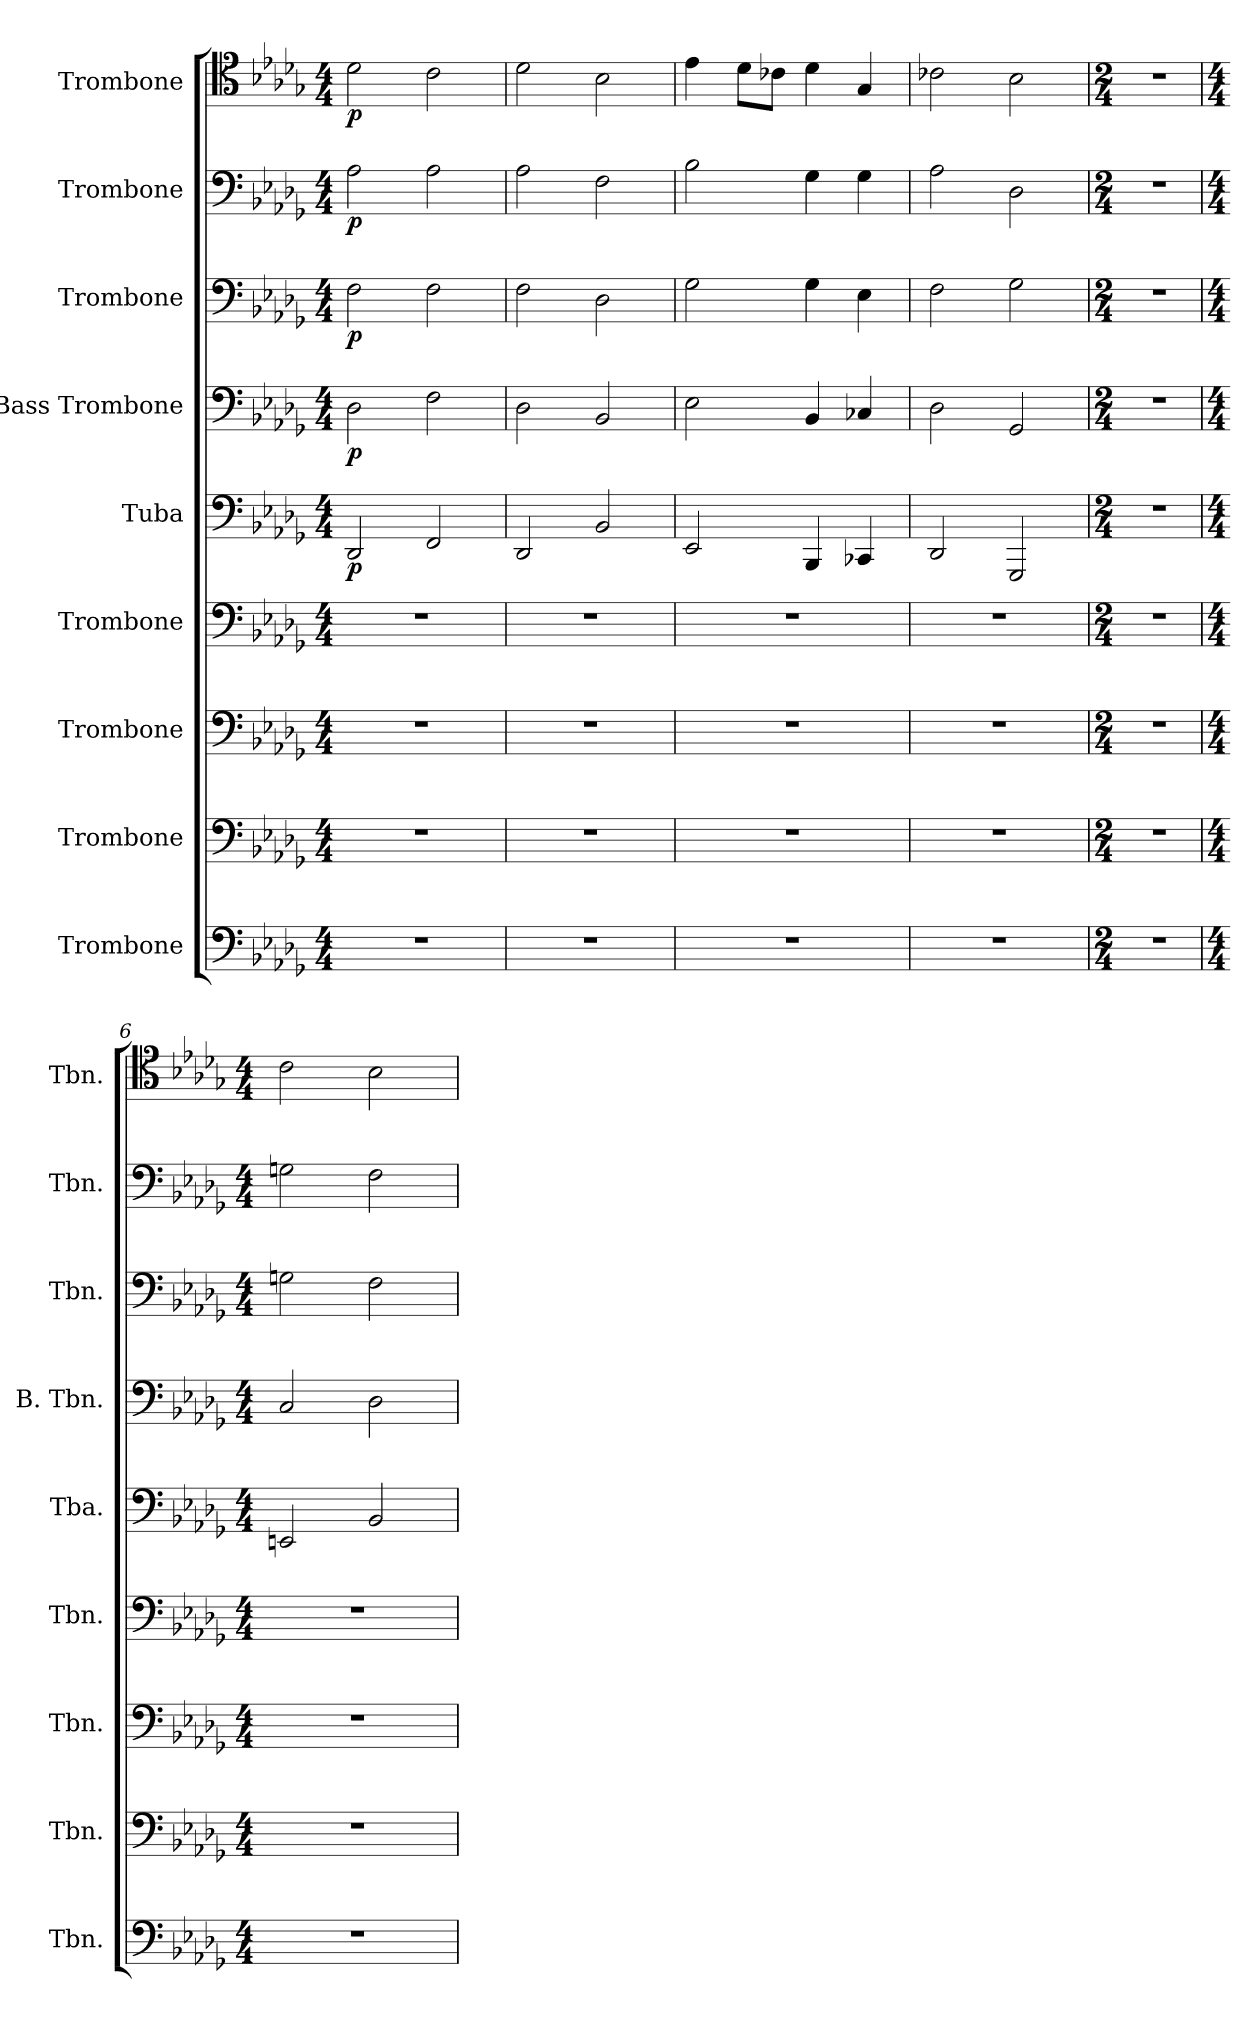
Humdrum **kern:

**kern	**kern	**kern	**kern	**kern	**dynam	**kern	**dynam	**kern	**dynam	**kern	**dynam	**kern	**dynam
*part9	*part8	*part7	*part6	*part5	*part5	*part4	*part4	*part3	*part3	*part2	*part2	*part1	*part1
*staff9	*staff8	*staff7	*staff6	*staff5	*staff5	*staff4	*staff4	*staff3	*staff3	*staff2	*staff2	*staff1	*staff1
*I"Trombone	*I"Trombone	*I"Trombone	*I"Trombone	*I"Tuba	*	*I"Bass Trombone	*	*I"Trombone	*	*I"Trombone	*	*I"Trombone	*
*I'Tbn.	*I'Tbn.	*I'Tbn.	*I'Tbn.	*I'Tba.	*	*I'B. Tbn.	*	*I'Tbn.	*	*I'Tbn.	*	*I'Tbn.	*
*clefF4	*clefF4	*clefF4	*clefF4	*clefF4	*	*clefF4	*	*clefF4	*	*clefF4	*	*clefC4	*
*k[b-e-a-d-g-]	*k[b-e-a-d-g-]	*k[b-e-a-d-g-]	*k[b-e-a-d-g-]	*k[b-e-a-d-g-]	*	*k[b-e-a-d-g-]	*	*k[b-e-a-d-g-]	*	*k[b-e-a-d-g-]	*	*k[b-e-a-d-g-]	*
*M4/4	*M4/4	*M4/4	*M4/4	*M4/4	*	*M4/4	*	*M4/4	*	*M4/4	*	*M4/4	*
*MM70	*MM70	*MM70	*MM70	*MM70	*	*MM70	*	*MM70	*	*MM70	*	*MM70	*
=1	=1	=1	=1	=1	=1	=1	=1	=1	=1	=1	=1	=1	=1
!	!	!	!	!	!LO:DY:b	!	!LO:DY:b	!	!LO:DY:b	!	!LO:DY:b	!	!LO:DY:b
1r	1r	1r	1r	2DD-/	p	2D-\	p	2F\	p	2A-\	p	2d-\	p
.	.	.	.	2FF/	.	2F\	.	2F\	.	2A-\	.	2c\	.
=2	=2	=2	=2	=2	=2	=2	=2	=2	=2	=2	=2	=2	=2
1r	1r	1r	1r	2DD-/	.	2D-\	.	2F\	.	2A-\	.	2d-\	.
.	.	.	.	2BB-/	.	2BB-/	.	2D-\	.	2F\	.	2B-\	.
=3	=3	=3	=3	=3	=3	=3	=3	=3	=3	=3	=3	=3	=3
1r	1r	1r	1r	2EE-/	.	2E-\	.	2G-\	.	2B-\	.	4e-\	.
.	.	.	.	.	.	.	.	.	.	.	.	8d-\L	.
.	.	.	.	.	.	.	.	.	.	.	.	8c-X\J	.
.	.	.	.	4BBB-/	.	4BB-/	.	4G-\	.	4G-\	.	4d-\	.
.	.	.	.	4CC-X/	.	4C-X/	.	4E-\	.	4G-\	.	4G-/	.
=4	=4	=4	=4	=4	=4	=4	=4	=4	=4	=4	=4	=4	=4
1r	1r	1r	1r	2DD-/	.	2D-\	.	2F\	.	2A-\	.	2c-X\	.
.	.	.	.	2GGG-/	.	2GG-/	.	2G-\	.	2D-\	.	2B-\	.
=5	=5	=5	=5	=5	=5	=5	=5	=5	=5	=5	=5	=5	=5
*M2/4	*M2/4	*M2/4	*M2/4	*M2/4	*	*M2/4	*	*M2/4	*	*M2/4	*	*M2/4	*
2r	2r	2r	2r	2r	.	2r	.	2r	.	2r	.	2r	.
=6	=6	=6	=6	=6	=6	=6	=6	=6	=6	=6	=6	=6	=6
*M4/4	*M4/4	*M4/4	*M4/4	*M4/4	*	*M4/4	*	*M4/4	*	*M4/4	*	*M4/4	*
1r	1r	1r	1r	2EEn/	.	2C/	.	2Gn\	.	2Gn\	.	2c\	.
.	.	.	.	2BB-/	.	2D-\	.	2F\	.	2F\	.	2B-\	.
=	=	=	=	=	=	=	=	=	=	=	=	=	=
*-	*-	*-	*-	*-	*-	*-	*-	*-	*-	*-	*-	*-	*-
